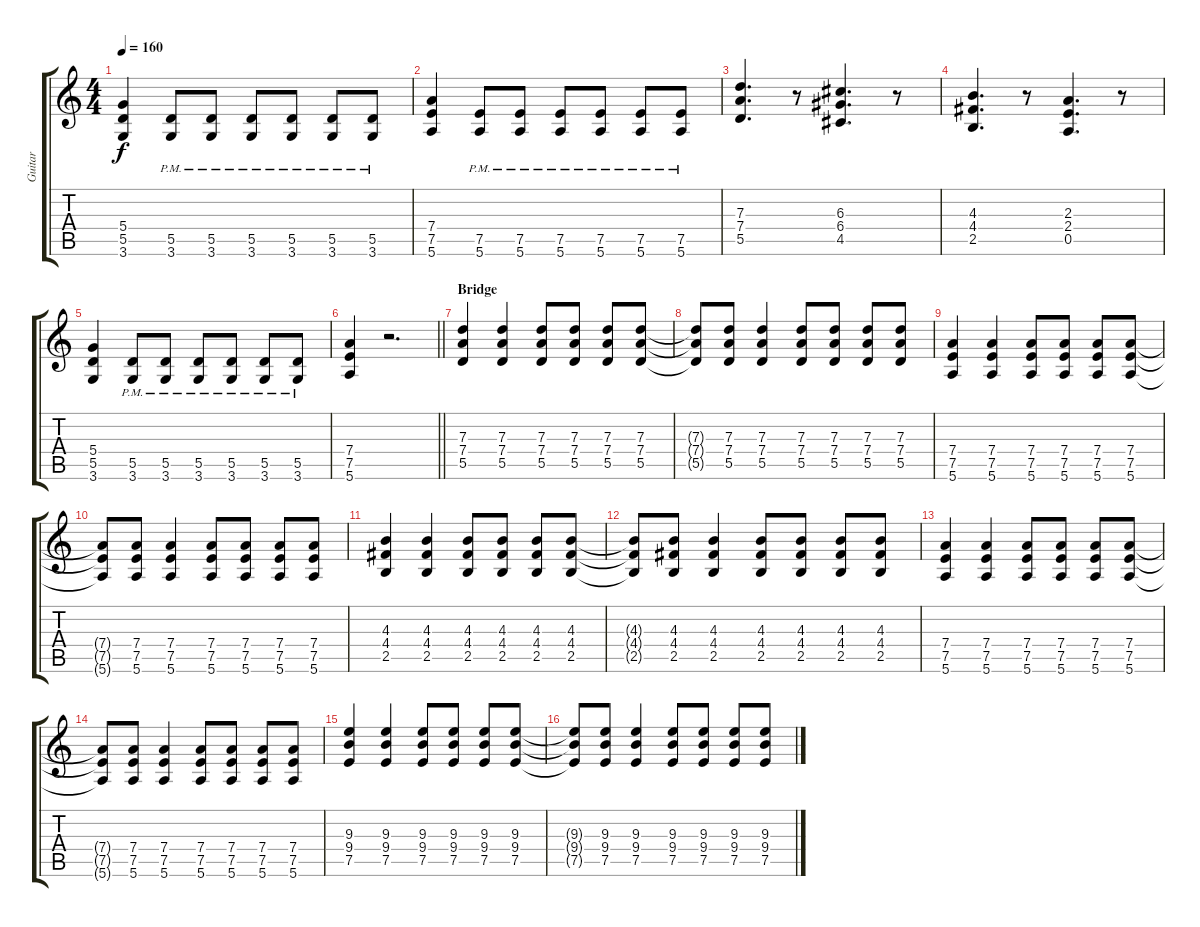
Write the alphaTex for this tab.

\track ("Guitar" "Guitar") {instrument electricguitarclean}
\staff {score tabs}
\tuning (E4 B3 G3 D3 A2 E2) {hide}
\ts (4 4)
\tempo 160
\clef g2
\ks c
(5.4 5.5 3.6).4{dy f} (5.5{pm} 3.6{pm}).8 (5.5{pm} 3.6{pm}).8 (5.5{pm} 3.6{pm}).8 (5.5{pm} 3.6{pm}).8 (5.5{pm} 3.6{pm}).8 (5.5{pm} 3.6{pm}).8 |
(7.4 7.5 5.6).4 (7.5{pm} 5.6{pm}).8 (7.5{pm} 5.6{pm}).8 (7.5{pm} 5.6{pm}).8 (7.5{pm} 5.6{pm}).8 (7.5{pm} 5.6{pm}).8 (7.5{pm} 5.6{pm}).8 |
(7.3 7.4 5.5).4{d} r.8 (6.3 6.4 4.5).4{d} r.8 |
(4.3 4.4 2.5).4{d} r.8 (2.3 2.4 0.5).4{d} r.8 |
(5.4 5.5 3.6).4 (5.5{pm} 3.6{pm}).8 (5.5{pm} 3.6{pm}).8 (5.5{pm} 3.6{pm}).8 (5.5{pm} 3.6{pm}).8 (5.5{pm} 3.6{pm}).8 (5.5{pm} 3.6{pm}).8 |
\barLineRight lightlight
(7.4 7.5 5.6).4 r.2{d} |
\section ("" "Bridge")
(7.3 7.4 5.5).4 (7.3 7.4 5.5).4 (7.3 7.4 5.5).8 (7.3 7.4 5.5).8 (7.3 7.4 5.5).8 (7.3 7.4 5.5).8 |
(7.3{t} 7.4{t} 5.5{t}).8 (7.3 7.4 5.5).8 (7.3 7.4 5.5).4 (7.3 7.4 5.5).8 (7.3 7.4 5.5).8 (7.3 7.4 5.5).8 (7.3 7.4 5.5).8 |
(7.4 7.5 5.6).4 (7.4 7.5 5.6).4 (7.4 7.5 5.6).8 (7.4 7.5 5.6).8 (7.4 7.5 5.6).8 (7.4 7.5 5.6).8 |
(7.4{t} 7.5{t} 5.6{t}).8 (7.4 7.5 5.6).8 (7.4 7.5 5.6).4 (7.4 7.5 5.6).8 (7.4 7.5 5.6).8 (7.4 7.5 5.6).8 (7.4 7.5 5.6).8 |
(4.3 4.4 2.5).4 (4.3 4.4 2.5).4 (4.3 4.4 2.5).8 (4.3 4.4 2.5).8 (4.3 4.4 2.5).8 (4.3 4.4 2.5).8 |
(4.3{t} 4.4{t} 2.5{t}).8 (4.3 4.4 2.5).8 (4.3 4.4 2.5).4 (4.3 4.4 2.5).8 (4.3 4.4 2.5).8 (4.3 4.4 2.5).8 (4.3 4.4 2.5).8 |
(7.4 7.5 5.6).4 (7.4 7.5 5.6).4 (7.4 7.5 5.6).8 (7.4 7.5 5.6).8 (7.4 7.5 5.6).8 (7.4 7.5 5.6).8 |
(7.4{t} 7.5{t} 5.6{t}).8 (7.4 7.5 5.6).8 (7.4 7.5 5.6).4 (7.4 7.5 5.6).8 (7.4 7.5 5.6).8 (7.4 7.5 5.6).8 (7.4 7.5 5.6).8 |
(9.3 9.4 7.5).4 (9.3 9.4 7.5).4 (9.3 9.4 7.5).8 (9.3 9.4 7.5).8 (9.3 9.4 7.5).8 (9.3 9.4 7.5).8 |
(9.3{t} 9.4{t} 7.5{t}).8 (9.3 9.4 7.5).8 (9.3 9.4 7.5).4 (9.3 9.4 7.5).8 (9.3 9.4 7.5).8 (9.3 9.4 7.5).8 (9.3 9.4 7.5).8
